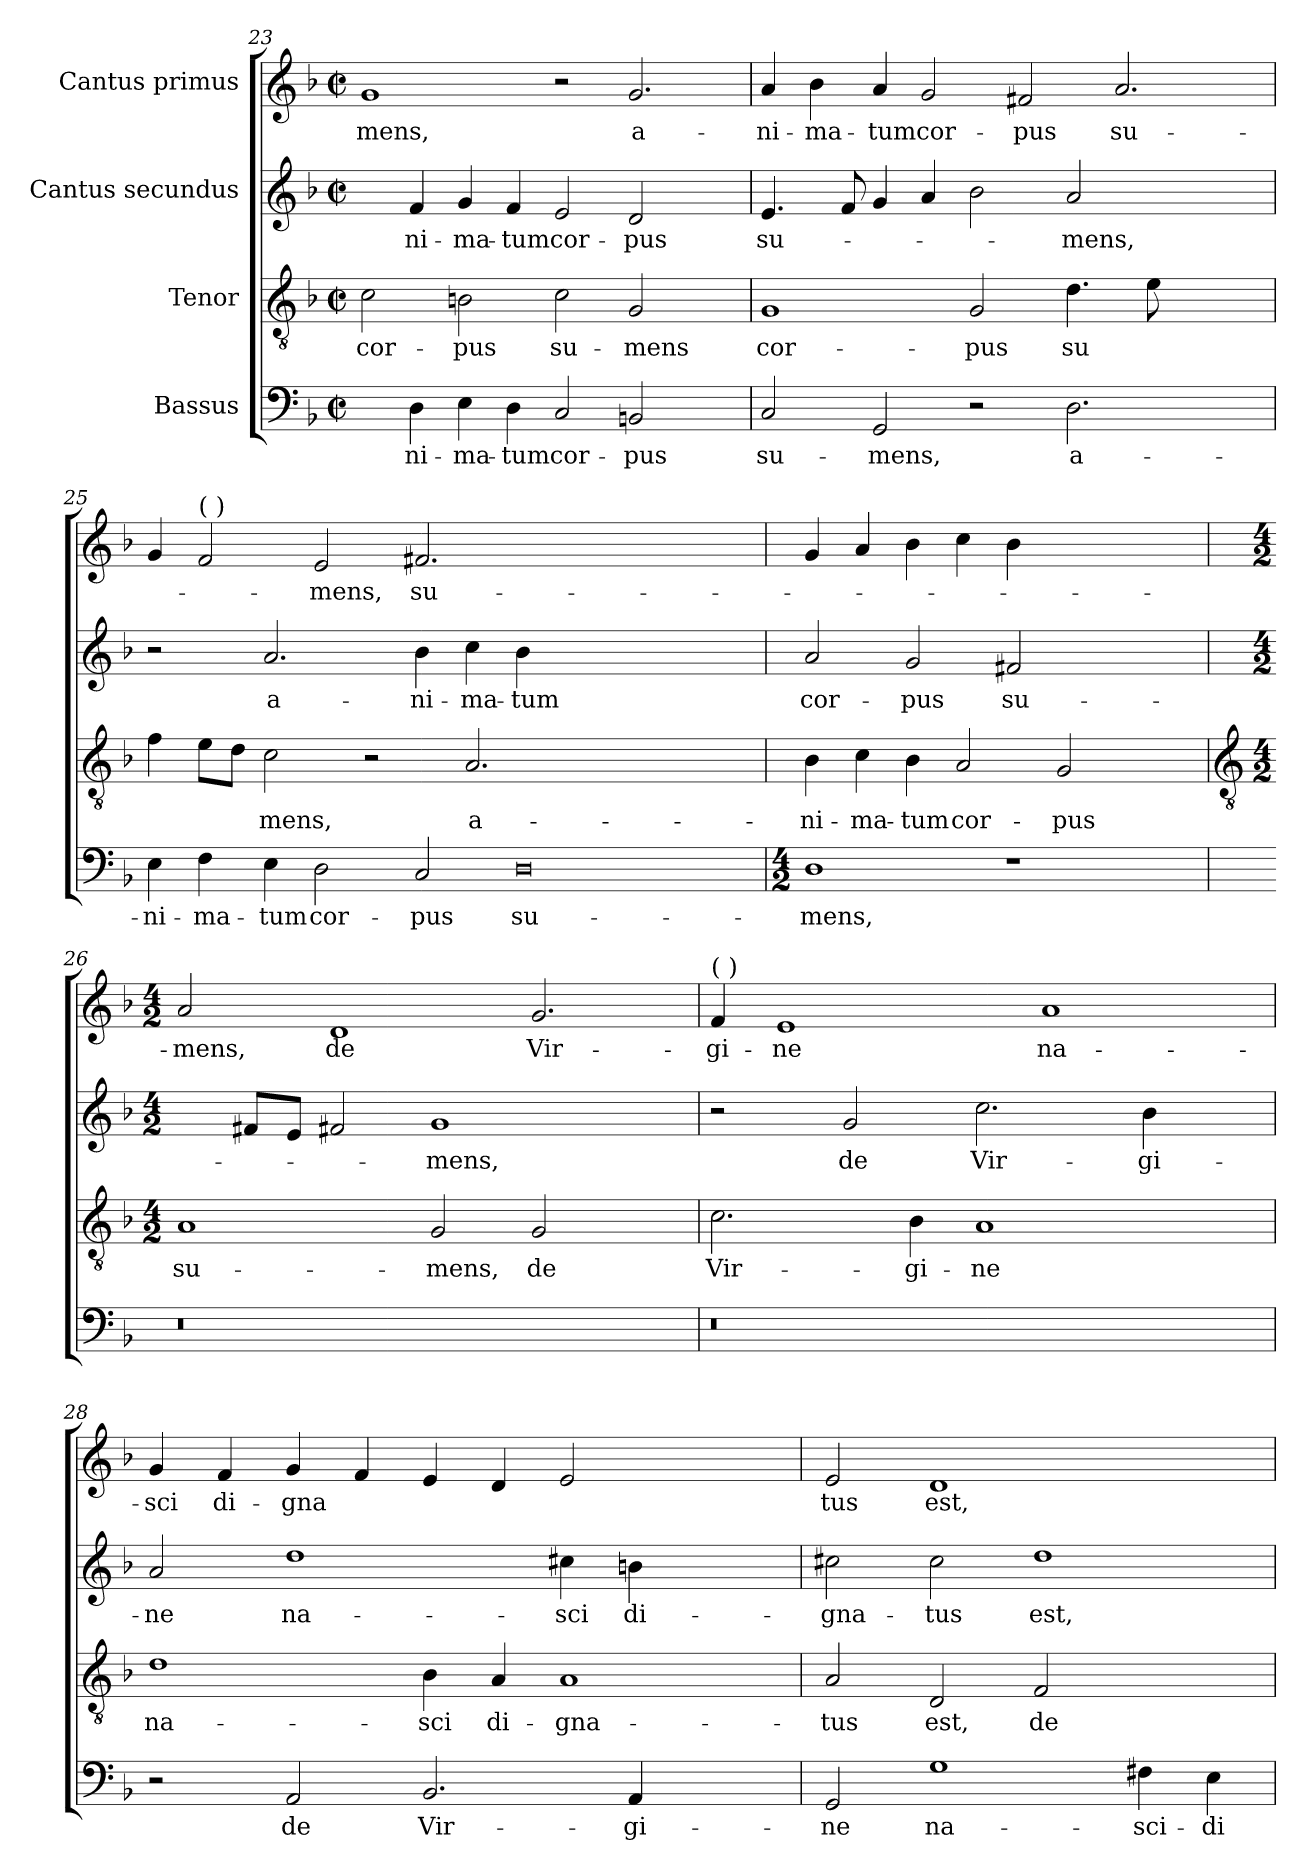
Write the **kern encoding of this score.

**kern	**text	**kern	**text	**kern	**text	**kern	**text
*part4	*part4	*part3	*part3	*part2	*part2	*part1	*part1
*staff4	*staff4	*staff3	*staff3	*staff2	*staff2	*staff1	*staff1
*I"Bassus	*	*I"Tenor	*	*I"Cantus secundus	*	*I"Cantus primus	*
!!LO:LB:g=z
*clefF4	*	*clefGv2	*	*clefG2	*	*clefG2	*
*k[b-]	*	*k[b-]	*	*k[b-]	*	*k[b-]	*
*F:	*	*F:	*	*F:	*	*F:	*
*M4/2	*	*M4/2	*	*M4/2	*	*M4/2	*
*met(c|)	*	*met(c|)	*	*met(c|)	*	*met(c|)	*
=23	=23	=23	=23	=23	=23	=23	=23
!	!	!	!LO:LY:b	!	!	!	!LO:LY:b
4Cyy]	.	2c	cor-	4eyy]	.	1g	mens,
!	!LO:LY:b	!	!	!	!LO:LY:b	!	!
4D	-ni-	.	.	4f	-ni-	.	.
!	!LO:LY:b	!	!LO:LY:b	!	!LO:LY:b	!	!
4E	-ma-	2Bn	-pus	4g	ma-	.	.
!	!LO:LY:b	!	!	!	!LO:LY:b	!	!
4D	-tum	.	.	4f	-tum	.	.
!	!LO:LY:b	!	!LO:LY:b	!	!LO:LY:b	!	!
2C	cor-	2c	su-	2e	cor-	2r	.
!	!LO:LY:b	!	!LO:LY:b	!	!LO:LY:b	!	!LO:LY:b
2BBn	-pus	2G	-mens	2d	pus	2.g	a-
4ryy	.	4ryy	.	4ryy	.	.	.
=24A	=24A	=24A	=24A	=24A	=24A	=24A	=24A
!	!LO:LY:b	!	!LO:LY:b	!	!LO:LY:b	!	!LO:LY:b
2C	su-	1G	cor-	4.e	su-	4a	-ni-
!	!	!	!	!	!	!	!LO:LY:b
.	.	.	.	.	.	4b-	-ma-
.	.	.	.	8f	.	.	.
!	!LO:LY:b	!	!	!	!	!	!LO:LY:b
2GG	-mens,	.	.	4g	.	4a	-tum
!	!	!	!	!	!	!	!LO:LY:b
.	.	.	.	4a	.	2g	cor-
!	!	!	!LO:LY:b	!	!	!	!
2r	.	2G	-pus	2b-	.	.	.
!	!	!	!	!	!	!	!LO:LY:b
.	.	.	.	.	.	2f#X	-pus
!	!LO:LY:b	!	!LO:LY:b	!	!LO:LY:b	!	!
2.D	a-	4.d	su	2a	-mens,	.	.
!	!	!	!	!	!	!	!LO:LY:b
.	.	.	.	.	.	2.a	su-
.	.	8e	.	.	.	.	.
.	.	2ryy	.	2ryy	.	.	.
4ryy	.	.	.	.	.	.	.
=25A	=25A	=25A	=25A	=25A	=25A	=25A	=25A
!	!LO:LY:b	!	!	!	!	!	!
4E	-ni-	4f	.	2r	.	4g	.
!	!	!	!	!	!	!LO:TX:a:t=(  )	!
!	!LO:LY:b	!	!	!	!	!	!
4F	-ma-	8eL	.	.	.	2f	.
.	.	8dJ	.	.	.	.	.
!	!LO:LY:b	!	!LO:LY:b	!	!LO:LY:b	!	!
4E	-tum	2c	mens,	2.a	a-	.	.
!	!LO:LY:b	!	!	!	!	!	!LO:LY:b
2D	cor-	.	.	.	.	2e	-mens,
.	.	2r	.	.	.	.	.
!	!LO:LY:b	!	!	!	!LO:LY:b	!	!LO:LY:b
2C	-pus	.	.	4b-	-ni-	2.f#X	su-
!	!	!	!LO:LY:b	!	!LO:LY:b	!	!
.	.	2.A	a-	4cc	-ma-	.	.
!	!LO:LY:b	!	!	!	!LO:LY:b	!	!
0D	su-	.	.	4b-	-tum	.	.
.	.	.	.	1..ryy	.	1..ryy	.
.	.	1.ryy	.	.	.	.	.
!!LO:LB:g=z
=25B	=25B	=25B	=25B	=25B	=25B	=25B	=25B
*M4/2	*	*	*	*	*	*	*
!	!LO:LY:b	!	!LO:LY:b	!	!LO:LY:b	!	!
1D	-mens,	4B-	-ni-	2a	cor-	4g	.
!	!	!	!LO:LY:b	!	!	!	!
.	.	4c	-ma-	.	.	4a	.
!	!	!	!LO:LY:b	!	!LO:LY:b	!	!
.	.	4B-	-tum	2g	-pus	4b-	.
!	!	!	!LO:LY:b	!	!	!	!
.	.	2A	cor-	.	.	4cc	.
!	!	!	!	!	!LO:LY:b	!	!
1r	.	.	.	2f#X	su-	4b-	.
!	!	!	!LO:LY:b	!	!	!	!
.	.	2G	-pus	.	.	2.ryy	.
.	.	.	.	[2gyy	.	.	.
.	.	4ryy	.	.	.	.	.
!!LO:LB:g=z
=26	=26	=26	=26	=26	=26	=26	=26
*	*	*clefGv2	*	*	*	*	*
*	*	*M4/2	*	*M4/2	*	*M4/2	*
!	!	!	!LO:LY:b	!	!	!	!LO:LY:b
0r	.	1A	su-	4gyy]	.	2a	-mens,
.	.	.	.	8f#L	.	.	.
.	.	.	.	8eJ	.	.	.
!	!	!	!	!	!	!	!LO:LY:b
.	.	.	.	2f#X	.	1d	de
!	!	!	!LO:LY:b	!	!LO:LY:b	!	!
.	.	2G	-mens,	1g	-mens,	.	.
!	!	!	!LO:LY:b	!	!	!	!LO:LY:b
.	.	2G	de	.	.	2.g	Vir-
4ryy	.	4ryy	.	4ryy	.	.	.
=27	=27	=27	=27	=27	=27	=27	=27
!	!	!	!	!	!	!LO:TX:a:t=(  )	!
!	!	!	!LO:LY:b	!	!	!	!LO:LY:b
0r	.	2.c	Vir-	2r	.	4f	-gi-
!	!	!	!	!	!	!	!LO:LY:b
.	.	.	.	.	.	1e	-ne
!	!	!	!	!	!LO:LY:b	!	!
.	.	.	.	2g	de	.	.
!	!	!	!LO:LY:b	!	!	!	!
.	.	4B-	-gi-	.	.	.	.
!	!	!	!LO:LY:b	!	!LO:LY:b	!	!
.	.	1A	-ne	2.cc	Vir-	.	.
!	!	!	!	!	!	!	!LO:LY:b
.	.	.	.	.	.	1a	na-
!	!	!	!	!	!LO:LY:b	!	!
.	.	.	.	4b-	-gi-	.	.
4ryy	.	4ryy	.	4ryy	.	.	.
=28	=28	=28	=28	=28	=28	=28	=28
!	!	!	!LO:LY:b	!	!LO:LY:b	!	!LO:LY:b
2r	.	1d	na-	2a	-ne	4g	-sci
!	!	!	!	!	!	!	!LO:LY:b
.	.	.	.	.	.	4f	di-
!	!LO:LY:b	!	!	!	!LO:LY:b	!	!LO:LY:b
2AA	de	.	.	1dd	na-	4g	-gna
.	.	.	.	.	.	4f	.
!	!LO:LY:b	!	!LO:LY:b	!	!	!	!
2.BB-	Vir-	4B-	-sci	.	.	4e	.
!	!	!	!LO:LY:b	!	!	!	!
.	.	4A	di-	.	.	4d	.
!	!	!	!LO:LY:b	!	!LO:LY:b	!	!
.	.	1A	-gna-	4cc#X	-sci	2e	.
!	!LO:LY:b	!	!	!	!LO:LY:b	!	!
4AA	-gi-	.	.	4bn	di-	.	.
2ryy	.	.	.	2ryy	.	2ryy	.
!!LO:LB:g=z
=29	=29	=29	=29	=29	=29	=29	=29
!	!LO:LY:b	!	!LO:LY:b	!	!LO:LY:b	!	!LO:LY:b
2GG	-ne	2A	-tus	2cc#X	-gna-	2e	tus
!	!LO:LY:b	!	!LO:LY:b	!	!LO:LY:b	!	!LO:LY:b
1G	na-	2D	est,	2cc#	-tus	1d	est,
!	!	!	!LO:LY:b	!	!LO:LY:b	!	!
.	.	2F	de	1dd	est,	.	.
!	!LO:LY:b	!	!	!	!	!	!
4F#X	-sci-	2ryy	.	.	.	2ryy	.
!	!LO:LY:b	!	!	!	!	!	!
4E	-di-	.	.	.	.	.	.
=	=	=	=	=	=	=	=
*-	*-	*-	*-	*-	*-	*-	*-
